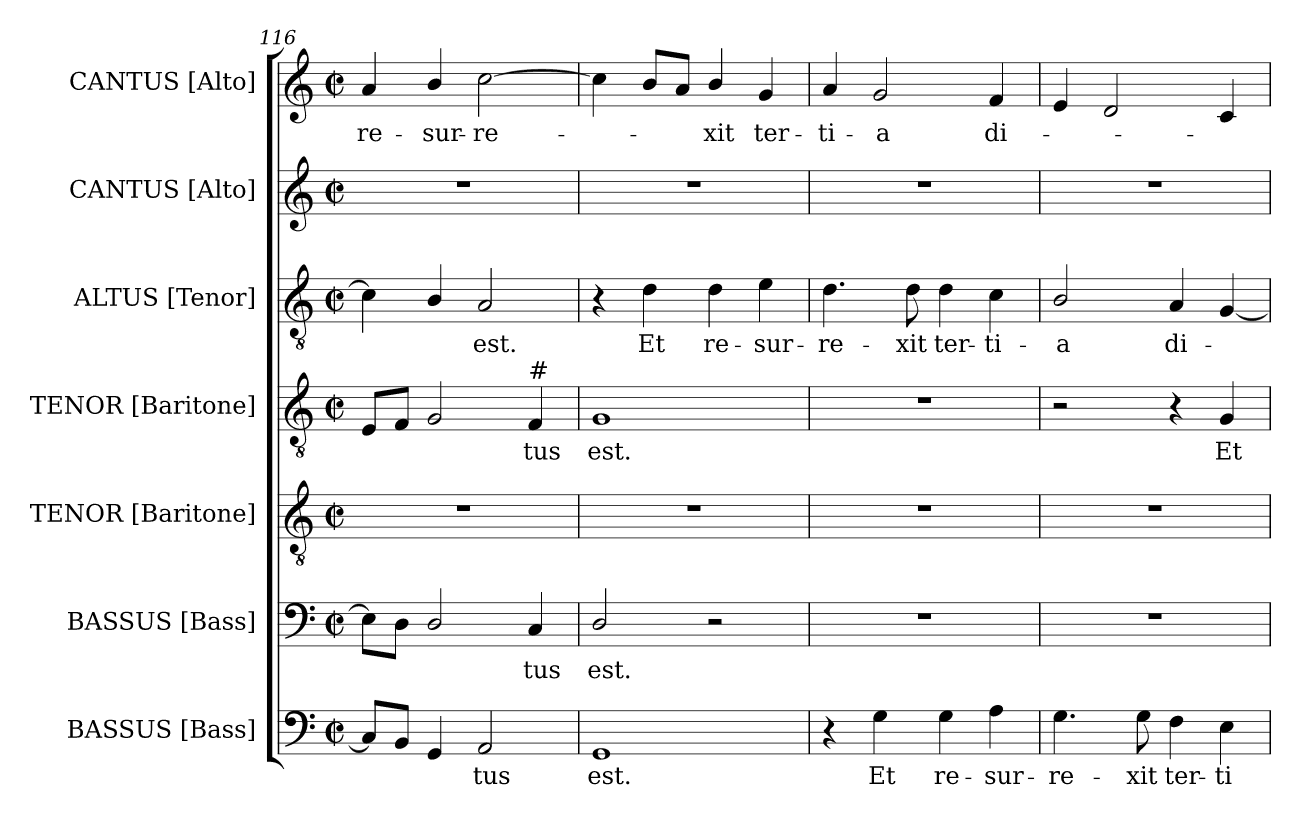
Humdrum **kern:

**kern	**text	**kern	**text	**kern	**kern	**text	**kern	**text	**kern	**kern	**text
*part7	*part7	*part6	*part6	*part5	*part4	*part4	*part3	*part3	*part2	*part1	*part1
*staff7	*staff7	*staff6	*staff6	*staff5	*staff4	*staff4	*staff3	*staff3	*staff2	*staff1	*staff1
*I"BASSUS [Bass]	*	*I"BASSUS [Bass]	*	*I"TENOR [Baritone]	*I"TENOR [Baritone]	*	*I"ALTUS [Tenor]	*	*I"CANTUS [Alto]	*I"CANTUS [Alto]	*
*I'B.	*	*I'B.	*	*I'Bar.	*I'Bar.	*	*I'T.	*	*I'A.	*I'A.	*
*clefF4	*	*clefF4	*	*clefGv2	*clefGv2	*	*clefGv2	*	*clefG2	*clefG2	*
*	*	*	*	*ITrd7c12	*ITrd7c12	*	*ITrd7c12	*	*	*	*
*k[]	*	*k[]	*	*k[]	*k[]	*	*k[]	*	*k[]	*k[]	*
*C:	*	*C:	*	*C:	*C:	*	*C:	*	*C:	*C:	*
*M2/2	*	*M2/2	*	*M2/2	*M2/2	*	*M2/2	*	*M2/2	*M2/2	*
*met(c|)	*	*met(c|)	*	*met(c|)	*met(c|)	*	*met(c|)	*	*met(c|)	*met(c|)	*
=116	=116	=116	=116	=116	=116	=116	=116	=116	=116	=116	=116
!	!	!	!	!	!	!	!	!	!	!	!LO:LY:b:color=#000000
8Ci/L]	.	8Ei\L]	.	1r	8EEi/L	.	4Ci\]	.	1r	4ai/	re-
8BBi/J	.	8Di\J	.	.	8FFi/J	.	.	.	.	.	.
!	!	!	!	!	!	!	!	!	!	!	!LO:LY:b:color=#000000
4GGi/	.	2Di/	.	.	2GGi/	.	4BBi/	.	.	4bi/	-sur-
!	!LO:LY:b:color=#000000	!	!	!	!	!	!	!	!	!	!
!	!	!	!	!	!	!	!	!LO:LY:b:color=#000000	!	!	!
!	!	!	!	!	!	!	!	!	!	!	!LO:LY:b:color=#000000
2AAi/	-tus	.	.	.	.	.	2AAi/	est.	.	[>2cci\	-re-
!	!	!	!LO:LY:b:color=#000000	!	!	!	!	!	!	!	!
!	!	!	!	!	!LO:TX:a:t=#	!	!	!	!	!	!
!	!	!	!	!	!	!LO:LY:b:color=#000000	!	!	!	!	!
.	.	4Ci/	-tus	.	4FFi/	-tus	.	.	.	.	.
=117	=117	=117	=117	=117	=117	=117	=117	=117	=117	=117	=117
!	!LO:LY:b:color=#000000	!	!	!	!	!	!	!	!	!	!
!	!	!	!LO:LY:b:color=#000000	!	!	!	!	!	!	!	!
!	!	!	!	!	!	!LO:LY:b:color=#000000	!	!	!	!	!
1GGi	est.	2Di/	est.	1r	1GGi	est.	4r	.	1r	4cci\]	.
!	!	!	!	!	!	!	!	!LO:LY:b:color=#000000	!	!	!
.	.	.	.	.	.	.	4Di\	Et	.	8bi/L	.
.	.	.	.	.	.	.	.	.	.	8ai/J	.
!	!	!	!	!	!	!	!	!LO:LY:b:color=#000000	!	!	!
!	!	!	!	!	!	!	!	!	!	!	!LO:LY:b:color=#000000
.	.	2r	.	.	.	.	4Di\	re-	.	4bi/	-xit
!	!	!	!	!	!	!	!	!LO:LY:b:color=#000000	!	!	!
!	!	!	!	!	!	!	!	!	!	!	!LO:LY:b:color=#000000
.	.	.	.	.	.	.	4Ei\	-sur-	.	4gi/	ter-
=118	=118	=118	=118	=118	=118	=118	=118	=118	=118	=118	=118
!	!	!	!	!	!	!	!	!LO:LY:b:color=#000000	!	!	!
!	!	!	!	!	!	!	!	!	!	!	!LO:LY:b:color=#000000
4r	.	1r	.	1r	1r	.	4.Di\	-re-	1r	4ai/	-ti-
!	!LO:LY:b:color=#000000	!	!	!	!	!	!	!	!	!	!
!	!	!	!	!	!	!	!	!	!	!	!LO:LY:b:color=#000000
4Gi\	Et	.	.	.	.	.	.	.	.	2gi/	-a
!	!	!	!	!	!	!	!	!LO:LY:b:color=#000000	!	!	!
.	.	.	.	.	.	.	8Di\	-xit	.	.	.
!	!LO:LY:b:color=#000000	!	!	!	!	!	!	!	!	!	!
!	!	!	!	!	!	!	!	!LO:LY:b:color=#000000	!	!	!
4Gi\	re-	.	.	.	.	.	4Di\	ter-	.	.	.
!	!LO:LY:b:color=#000000	!	!	!	!	!	!	!	!	!	!
!	!	!	!	!	!	!	!	!LO:LY:b:color=#000000	!	!	!
!	!	!	!	!	!	!	!	!	!	!	!LO:LY:b:color=#000000
4Ai\	-sur-	.	.	.	.	.	4Ci\	-ti-	.	4fi/	di-
=119	=119	=119	=119	=119	=119	=119	=119	=119	=119	=119	=119
!	!LO:LY:b:color=#000000	!	!	!	!	!	!	!	!	!	!
!	!	!	!	!	!	!	!	!LO:LY:b:color=#000000	!	!	!
4.Gi\	-re-	1r	.	1r	2r	.	2BBi/	-a	1r	4ei/	.
.	.	.	.	.	.	.	.	.	.	2di/	.
!	!LO:LY:b:color=#000000	!	!	!	!	!	!	!	!	!	!
8Gi\	-xit	.	.	.	.	.	.	.	.	.	.
!	!LO:LY:b:color=#000000	!	!	!	!	!	!	!	!	!	!
!	!	!	!	!	!	!	!	!LO:LY:b:color=#000000	!	!	!
4Fi\	ter-	.	.	.	4r	.	4AAi/	di-	.	.	.
!	!LO:LY:b:color=#000000	!	!	!	!	!	!	!	!	!	!
!	!	!	!	!	!	!LO:LY:b:color=#000000	!	!	!	!	!
4Ei\	-ti-	.	.	.	4GGi/	Et	[<4GGi/	.	.	4ci/	.
=	=	=	=	=	=	=	=	=	=	=	=
*-	*-	*-	*-	*-	*-	*-	*-	*-	*-	*-	*-
